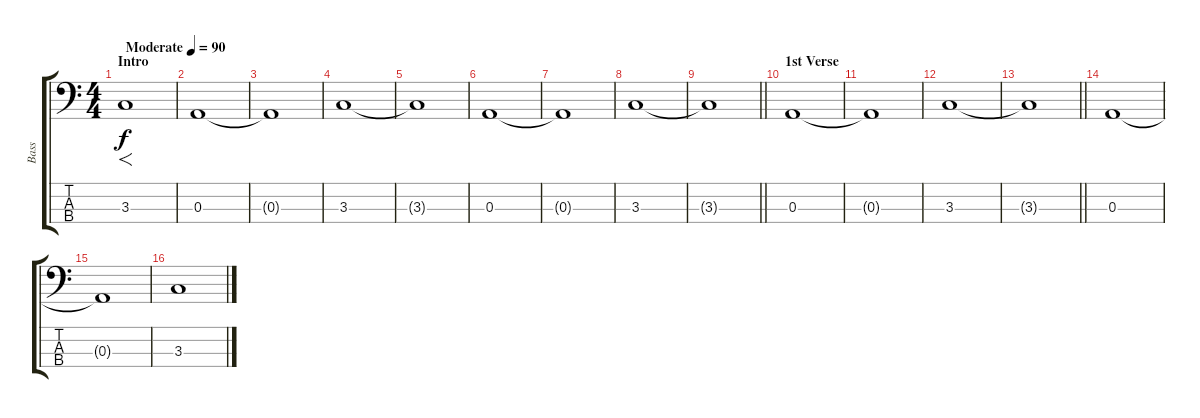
\track ("Bass" "Bass") {instrument electricbassfinger}
\staff {score tabs}
\tuning (G2 D2 A1 E1) {hide}
\ts (4 4)
\section ("" "Intro")
\tempo (90 "Moderate")
\clef f4
\ks c
3.3.1{f dy f instrument electricbassfinger} |
0.3.1 |
0.3{t}.1 |
3.3.1 |
3.3{t}.1 |
0.3.1 |
0.3{t}.1 |
3.3.1 |
\barLineRight lightlight
3.3{t}.1 |
\section ("" "1st Verse")
0.3.1 |
0.3{t}.1 |
3.3.1 |
\barLineRight lightlight
3.3{t}.1 |
0.3.1 |
0.3{t}.1 |
3.3.1
